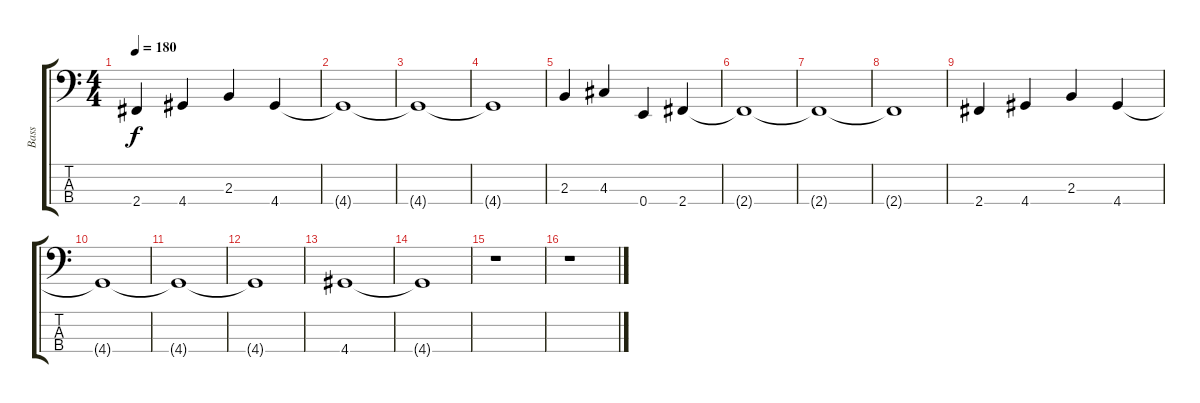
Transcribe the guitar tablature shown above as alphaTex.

\track ("Bass" "Bass") {instrument electricbassfinger}
\staff {score tabs}
\tuning (G2 D2 A1 E1) {hide}
\ts (4 4)
\tempo 180
\clef f4
\ks c
2.4.4{dy f} 4.4.4 2.3.4 4.4.4 |
4.4{t}.1 |
4.4{t}.1 |
4.4{t}.1 |
2.3.4 4.3.4 0.4.4 2.4.4 |
2.4{t}.1 |
2.4{t}.1 |
2.4{t}.1 |
2.4.4 4.4.4 2.3.4 4.4.4 |
4.4{t}.1 |
4.4{t}.1 |
4.4{t}.1 |
4.4.1 |
4.4{t}.1 |
r.1 |
r.1
